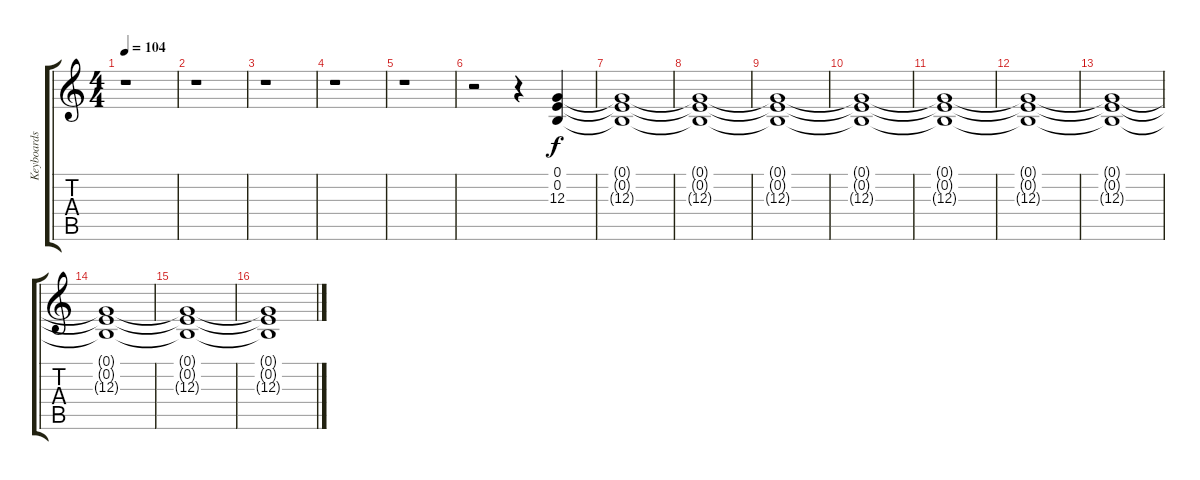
\track ("Keyboards" "Keyboards") {instrument synthvoice}
\staff {score tabs}
\tuning (E4 B3 G3 D3 A2 E2) {hide}
\ts (4 4)
\tempo 104
\clef g2
\ks c
r.1{dy f} |
r.1 |
r.1 |
r.1 |
r.1 |
r.2 r.4 (0.1 0.2 12.3).4 |
(0.1{t} 0.2{t} 12.3{t}).1 |
(0.1{t} 0.2{t} 12.3{t}).1 |
(0.1{t} 0.2{t} 12.3{t}).1 |
(0.1{t} 0.2{t} 12.3{t}).1 |
(0.1{t} 0.2{t} 12.3{t}).1 |
(0.1{t} 0.2{t} 12.3{t}).1 |
(0.1{t} 0.2{t} 12.3{t}).1 |
(0.1{t} 0.2{t} 12.3{t}).1 |
(0.1{t} 0.2{t} 12.3{t}).1 |
(0.1{t} 0.2{t} 12.3{t}).1
